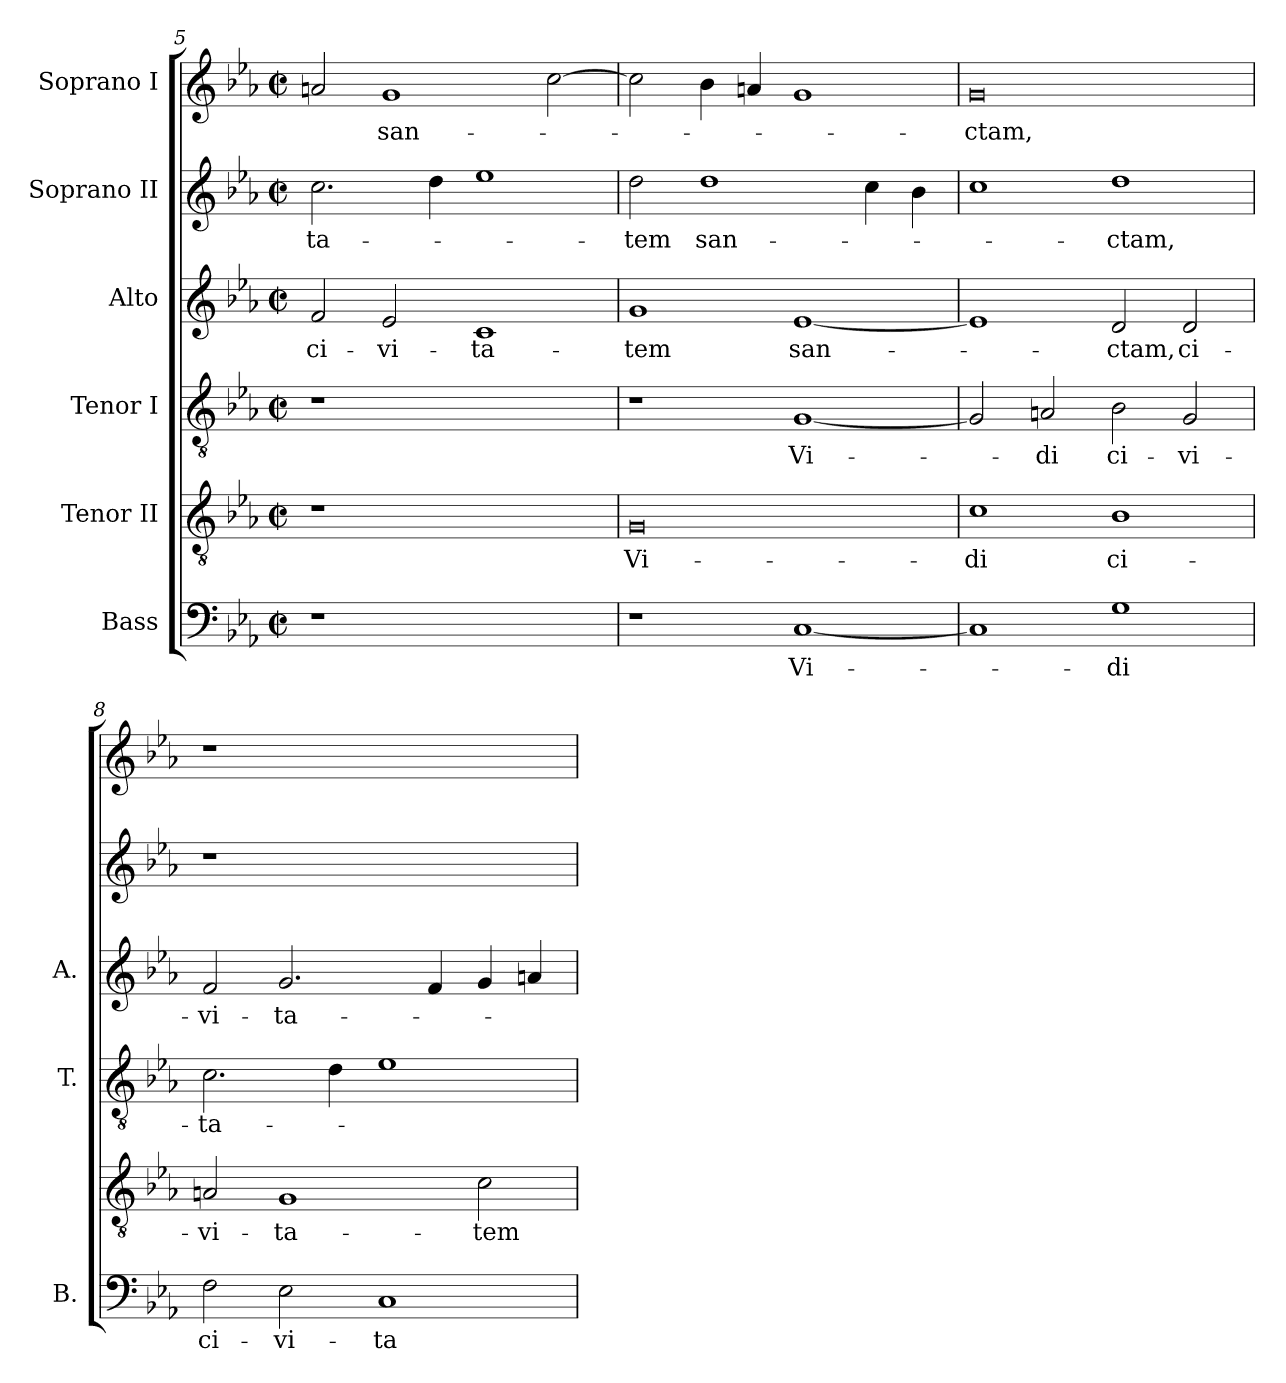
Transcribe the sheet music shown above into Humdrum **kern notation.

**kern	**text	**kern	**text	**kern	**text	**kern	**text	**kern	**text	**kern	**text
*part6	*part6	*part5	*part5	*part4	*part4	*part3	*part3	*part2	*part2	*part1	*part1
*staff6	*staff6	*staff5	*staff5	*staff4	*staff4	*staff3	*staff3	*staff2	*staff2	*staff1	*staff1
*I"Bass	*	*I"Tenor II	*	*I"Tenor I	*	*I"Alto	*	*I"Soprano II	*	*I"Soprano I	*
*I'B.	*	*	*	*I'T.	*	*I'A.	*	*	*	*	*
*clefF4	*	*clefGv2	*	*clefGv2	*	*clefG2	*	*clefG2	*	*clefG2	*
*	*	*ITrd7c12	*	*ITrd7c12	*	*ITrd7c12	*	*	*	*	*
*k[b-e-a-]	*	*k[b-e-a-]	*	*k[b-e-a-]	*	*k[b-e-a-]	*	*k[b-e-a-]	*	*k[b-e-a-]	*
*E-:	*	*E-:	*	*E-:	*	*E-:	*	*E-:	*	*E-:	*
*M2/2	*	*M2/2	*	*M2/2	*	*M2/2	*	*M2/2	*	*M2/2	*
*met(c|)	*	*met(c|)	*	*met(c|)	*	*met(c|)	*	*met(c|)	*	*met(c|)	*
=5	=5	=5	=5	=5	=5	=5	=5	=5	=5	=5	=5
!LO:N:vis=1	!	!LO:N:vis=1	!	!LO:N:vis=1	!	!	!	!	!	!	!
!	!	!	!	!	!	!	!LO:LY:b:color=#000000	!	!	!	!
!	!	!	!	!	!	!	!	!	!LO:LY:b:color=#000000	!	!
1r	.	1r	.	1r	.	2Fi/	ci-	2.cci\	-ta-	2ani/	.
!	!	!	!	!	!	!	!LO:LY:b:color=#000000	!	!	!	!
!	!	!	!	!	!	!	!	!	!	!	!LO:LY:b:color=#000000
.	.	.	.	.	.	2E-i/	-vi-	.	.	1gi	san-
.	.	.	.	.	.	.	.	4ddi\	.	.	.
!	!	!	!	!	!	!	!LO:LY:b:color=#000000	!	!	!	!
1ryy	.	1ryy	.	1ryy	.	1Ci	-ta-	1ee-i	.	.	.
.	.	.	.	.	.	.	.	.	.	[>2cci\	.
!!LO:LB:g=z
=6	=6	=6	=6	=6	=6	=6	=6	=6	=6	=6	=6
!	!	!	!LO:LY:b:color=#000000	!	!	!	!	!	!	!	!
!	!	!	!	!	!	!	!LO:LY:b:color=#000000	!	!	!	!
!	!	!	!	!	!	!	!	!	!LO:LY:b:color=#000000	!	!
1r	.	0GGi	Vi-	1r	.	1Gi	-tem	2ddi\	-tem	2cci\]	.
!	!	!	!	!	!	!	!	!	!LO:LY:b:color=#000000	!	!
.	.	.	.	.	.	.	.	1ddi	san-	4b-i\	.
.	.	.	.	.	.	.	.	.	.	4ani/	.
!	!LO:LY:b:color=#000000	!	!	!	!	!	!	!	!	!	!
!	!	!	!	!	!LO:LY:b:color=#000000	!	!	!	!	!	!
!	!	!	!	!	!	!	!LO:LY:b:color=#000000	!	!	!	!
[<1Ci	Vi-	.	.	[<1GGi	Vi-	[<1E-i	san-	.	.	1gi	.
.	.	.	.	.	.	.	.	4cci\	.	.	.
.	.	.	.	.	.	.	.	4b-i\	.	.	.
=7	=7	=7	=7	=7	=7	=7	=7	=7	=7	=7	=7
!	!	!	!LO:LY:b:color=#000000	!	!	!	!	!	!	!	!
!	!	!	!	!	!	!	!	!	!	!	!LO:LY:b:color=#000000
1Ci]	.	1Ci	-di	2GGi/]	.	1E-i]	.	1cci	.	0gi	-ctam,
!	!	!	!	!	!LO:LY:b:color=#000000	!	!	!	!	!	!
.	.	.	.	2AAni/	-di	.	.	.	.	.	.
!	!LO:LY:b:color=#000000	!	!	!	!	!	!	!	!	!	!
!	!	!	!LO:LY:b:color=#000000	!	!	!	!	!	!	!	!
!	!	!	!	!	!LO:LY:b:color=#000000	!	!	!	!	!	!
!	!	!	!	!	!	!	!LO:LY:b:color=#000000	!	!	!	!
!	!	!	!	!	!	!	!	!	!LO:LY:b:color=#000000	!	!
1Gi	-di	1BB-i	ci-	2BB-i\	ci-	2Di/	-ctam,	1ddi	-ctam,	.	.
!	!	!	!	!	!LO:LY:b:color=#000000	!	!	!	!	!	!
!	!	!	!	!	!	!	!LO:LY:b:color=#000000	!	!	!	!
.	.	.	.	2GGi/	-vi-	2Di/	ci-	.	.	.	.
=8	=8	=8	=8	=8	=8	=8	=8	=8	=8	=8	=8
!	!LO:LY:b:color=#000000	!	!	!	!	!	!	!	!	!	!
!	!	!	!LO:LY:b:color=#000000	!	!	!	!	!	!	!	!
!	!	!	!	!	!LO:LY:b:color=#000000	!	!	!	!	!	!
!	!	!	!	!	!	!	!LO:LY:b:color=#000000	!LO:N:vis=1	!	!LO:N:vis=1	!
2Fi\	ci-	2AAni/	-vi-	2.Ci\	-ta-	2Fi/	-vi-	1r	.	1r	.
!	!LO:LY:b:color=#000000	!	!	!	!	!	!	!	!	!	!
!	!	!	!LO:LY:b:color=#000000	!	!	!	!	!	!	!	!
!	!	!	!	!	!	!	!LO:LY:b:color=#000000	!	!	!	!
2E-i\	-vi-	1GGi	-ta-	.	.	2.Gi/	-ta-	.	.	.	.
.	.	.	.	4Di\	.	.	.	.	.	.	.
!	!LO:LY:b:color=#000000	!	!	!	!	!	!	!	!	!	!
1Ci	-ta-	.	.	1E-i	.	.	.	1ryy	.	1ryy	.
.	.	.	.	.	.	4Fi/	.	.	.	.	.
!	!	!	!LO:LY:b:color=#000000	!	!	!	!	!	!	!	!
.	.	2Ci\	-tem	.	.	4Gi/	.	.	.	.	.
.	.	.	.	.	.	4Ani/	.	.	.	.	.
=	=	=	=	=	=	=	=	=	=	=	=
*-	*-	*-	*-	*-	*-	*-	*-	*-	*-	*-	*-
